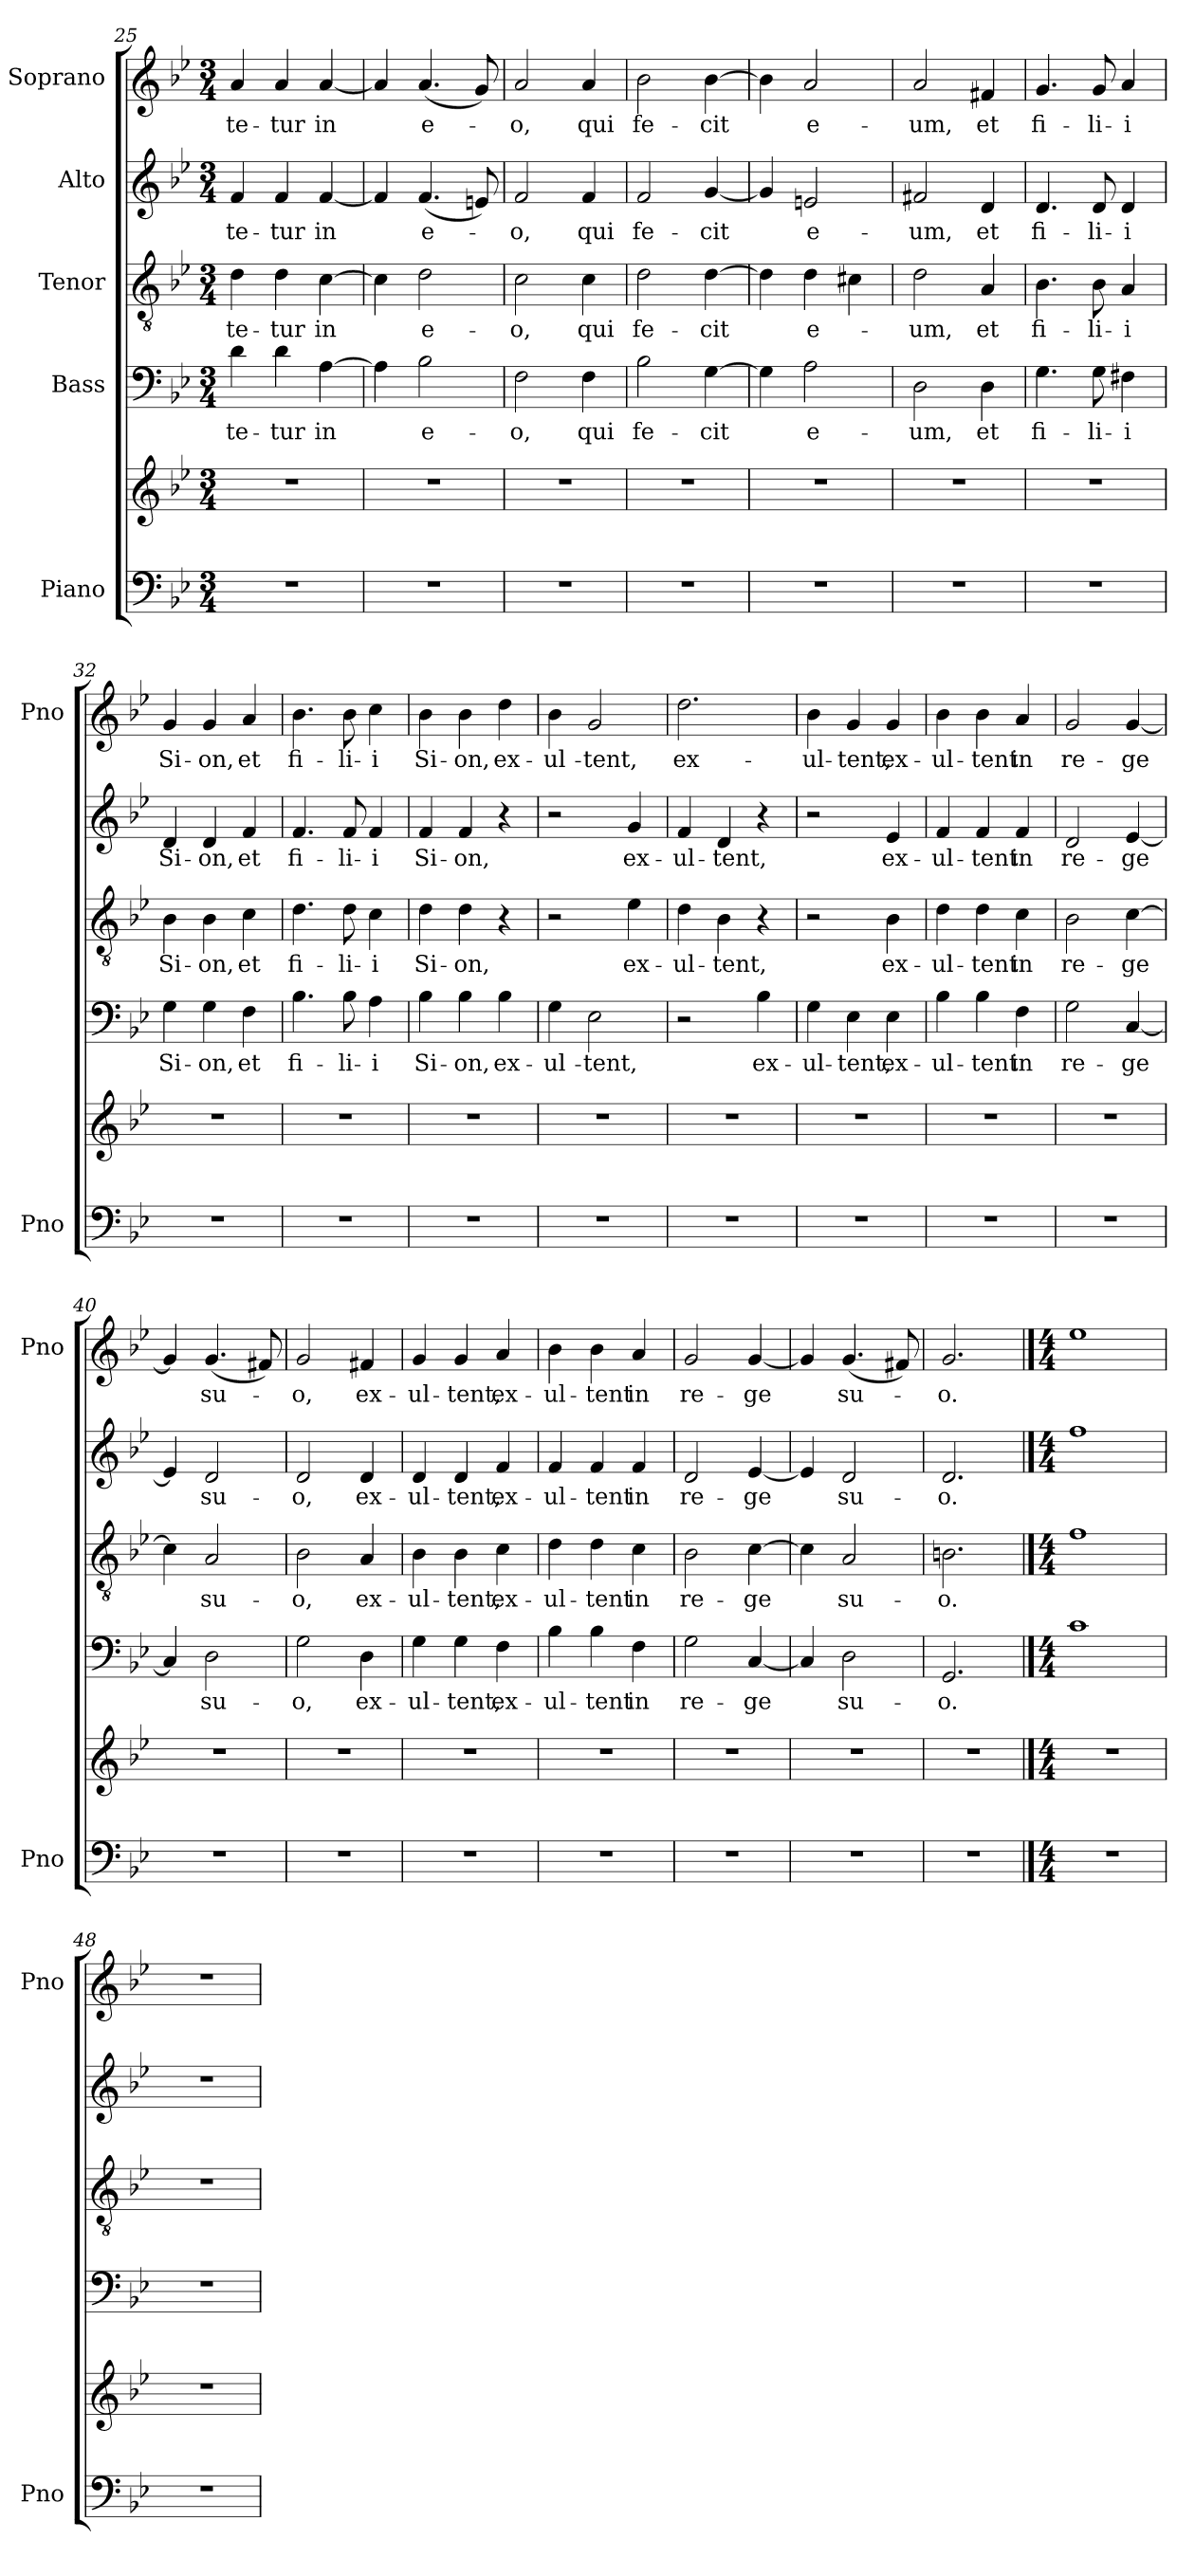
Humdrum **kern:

**kern	**kern	**kern	**text	**kern	**text	**kern	**text	**kern	**text
*part5	*part5	*part4	*part4	*part3	*part3	*part2	*part2	*part1	*part1
*staff6	*staff5	*staff4	*staff4	*staff3	*staff3	*staff2	*staff2	*staff1	*staff1
*I"Piano	*	*I"Bass	*	*I"Tenor	*	*I"Alto	*	*I"Soprano	*
*I'Pno	*	*	*	*	*	*	*	*I'Pno	*
*clefF4	*clefG2	*clefF4	*	*clefGv2	*	*clefG2	*	*clefG2	*
*k[b-e-]	*k[b-e-]	*k[b-e-]	*	*k[b-e-]	*	*k[b-e-]	*	*k[b-e-]	*
*B-:	*B-:	*B-:	*	*B-:	*	*B-:	*	*B-:	*
*M3/4	*M3/4	*M3/4	*	*M3/4	*	*M3/4	*	*M3/4	*
=25	=25	=25	=25	=25	=25	=25	=25	=25	=25
2.r	2.r	4d\	-te-	4d\	-te-	4f/	-te-	4a/	-te-
.	.	4d\	-tur	4d\	-tur	4f/	-tur	4a/	-tur
.	.	[4A\	in	[4c\	in	[4f/	in	[4a/	in
=26	=26	=26	=26	=26	=26	=26	=26	=26	=26
2.r	2.r	4A\]	.	4c\]	.	4f/]	.	4a/]	.
.	.	2B-\	e-	2d\	e-	(4.f/	e-	(4.a/	e-
.	.	.	.	.	.	8en/)	.	8g/)	.
!!LO:LB:g=z
=27	=27	=27	=27	=27	=27	=27	=27	=27	=27
2.r	2.r	2F\	-o,	2c\	-o,	2f/	-o,	2a/	-o,
.	.	4F\	qui	4c\	qui	4f/	qui	4a/	qui
=28	=28	=28	=28	=28	=28	=28	=28	=28	=28
2.r	2.r	2B-\	fe-	2d\	fe-	2f/	fe-	2b-\	fe-
.	.	[4G\	-cit	[4d\	-cit	[4g/	-cit	[4b-\	-cit
=29	=29	=29	=29	=29	=29	=29	=29	=29	=29
2.r	2.r	4G\]	.	4d\]	.	4g/]	.	4b-\]	.
.	.	2A\	e-	4d\	e-	2en/	e-	2a/	e-
.	.	.	.	4c#X\	.	.	.	.	.
=30	=30	=30	=30	=30	=30	=30	=30	=30	=30
2.r	2.r	2D\	-um,	2d\	-um,	2f#X/	-um,	2a/	-um,
.	.	4D\	et	4A/	et	4d/	et	4f#X/	et
=31	=31	=31	=31	=31	=31	=31	=31	=31	=31
2.r	2.r	4.G\	fi-	4.B-\	fi-	4.d/	fi-	4.g/	fi-
.	.	8G\	-li-	8B-\	-li-	8d/	-li-	8g/	-li-
.	.	4F#X\	-i	4A/	-i	4d/	-i	4a/	-i
=32	=32	=32	=32	=32	=32	=32	=32	=32	=32
2.r	2.r	4G\	Si-	4B-\	Si-	4d/	Si-	4g/	Si-
.	.	4G\	-on,	4B-\	-on,	4d/	-on,	4g/	-on,
.	.	4F\	et	4c\	et	4f/	et	4a/	et
=33	=33	=33	=33	=33	=33	=33	=33	=33	=33
2.r	2.r	4.B-\	fi-	4.d\	fi-	4.f/	fi-	4.b-\	fi-
.	.	8B-\	-li-	8d\	-li-	8f/	-li-	8b-\	-li-
.	.	4A\	-i	4c\	-i	4f/	-i	4cc\	-i
!!LO:LB:g=z
=34	=34	=34	=34	=34	=34	=34	=34	=34	=34
2.r	2.r	4B-\	Si-	4d\	Si-	4f/	Si-	4b-\	Si-
.	.	4B-\	-on,	4d\	-on,	4f/	-on,	4b-\	-on,
.	.	4B-\	ex-	4r	.	4r	.	4dd\	ex-
=35	=35	=35	=35	=35	=35	=35	=35	=35	=35
2.r	2.r	4G\	-­ul-	2r	.	2r	.	4b-\	-­ul-
.	.	2E-\	-tent,	.	.	.	.	2g/	-tent,
.	.	.	.	4e-\	ex-	4g/	ex-	.	.
=36	=36	=36	=36	=36	=36	=36	=36	=36	=36
2.r	2.r	2r	.	4d\	-ul-	4f/	-ul-	2.dd\	ex-
.	.	.	.	4B-\	-tent,	4d/	-tent,	.	.
.	.	4B-\	ex-	4r	.	4r	.	.	.
=37	=37	=37	=37	=37	=37	=37	=37	=37	=37
2.r	2.r	4G\	-ul-	2r	.	2r	.	4b-\	-ul-
.	.	4E-\	-tent,	.	.	.	.	4g/	-tent,
.	.	4E-\	ex-	4B-\	ex-	4e-/	ex-	4g/	ex-
=38	=38	=38	=38	=38	=38	=38	=38	=38	=38
2.r	2.r	4B-\	-ul-	4d\	-ul-	4f/	-ul-	4b-\	-ul-
.	.	4B-\	-tent	4d\	-tent	4f/	-tent	4b-\	-tent
.	.	4F\	in	4c\	in	4f/	in	4a/	in
=39	=39	=39	=39	=39	=39	=39	=39	=39	=39
2.r	2.r	2G\	re-	2B-\	re-	2d/	re-	2g/	re-
.	.	[4C/	-ge	[4c\	-ge	[4e-/	-ge	[4g/	-ge
=40	=40	=40	=40	=40	=40	=40	=40	=40	=40
2.r	2.r	4C/]	.	4c\]	.	4e-/]	.	4g/]	.
.	.	2D\	su-	2A/	su-	2d/	su-	(4.g/	su-
.	.	.	.	.	.	.	.	8f#X/)	.
!!LO:PB:g=z
=41	=41	=41	=41	=41	=41	=41	=41	=41	=41
2.r	2.r	2G\	-­o,	2B-\	-­o,	2d/	-­o,	2g/	-­o,
.	.	4D\	ex-	4A/	ex-	4d/	ex-	4f#X/	ex-
=42	=42	=42	=42	=42	=42	=42	=42	=42	=42
2.r	2.r	4G\	-ul-	4B-\	-ul-	4d/	-ul-	4g/	-ul-
.	.	4G\	-tent,	4B-\	-tent,	4d/	-tent,	4g/	-tent,
.	.	4F\	ex-	4c\	ex-	4f/	ex-	4a/	ex-
=43	=43	=43	=43	=43	=43	=43	=43	=43	=43
2.r	2.r	4B-\	-ul-	4d\	-ul-	4f/	-ul-	4b-\	-ul-
.	.	4B-\	-tent	4d\	-tent	4f/	-tent	4b-\	-tent
.	.	4F\	in	4c\	in	4f/	in	4a/	in
=44	=44	=44	=44	=44	=44	=44	=44	=44	=44
2.r	2.r	2G\	re-	2B-\	re-	2d/	re-	2g/	re-
.	.	[4C/	-ge	[4c\	-ge	[4e-/	-ge	[4g/	-ge
=45	=45	=45	=45	=45	=45	=45	=45	=45	=45
2.r	2.r	4C/]	.	4c\]	.	4e-/]	.	4g/]	.
.	.	2D\	su-	2A/	su-	2d/	su-	(4.g/	su-
.	.	.	.	.	.	.	.	8f#X/)	.
=46	=46	=46	=46	=46	=46	=46	=46	=46	=46
2.r	2.r	2.GG/	-o.	2.Bn\	-o.	2.d/	-o.	2.g/	-o.
==47	==47	==47	==47	==47	==47	==47	==47	==47	==47
*M4/4	*M4/4	*M4/4	*	*M4/4	*	*M4/4	*	*M4/4	*
1r	1r	1c	.	1f	.	1ff	.	1ee-	.
!!LO:LB:g=z
=48	=48	=48	=48	=48	=48	=48	=48	=48	=48
1r	1r	1r	.	1r	.	1r	.	1r	.
=	=	=	=	=	=	=	=	=	=
*-	*-	*-	*-	*-	*-	*-	*-	*-	*-
